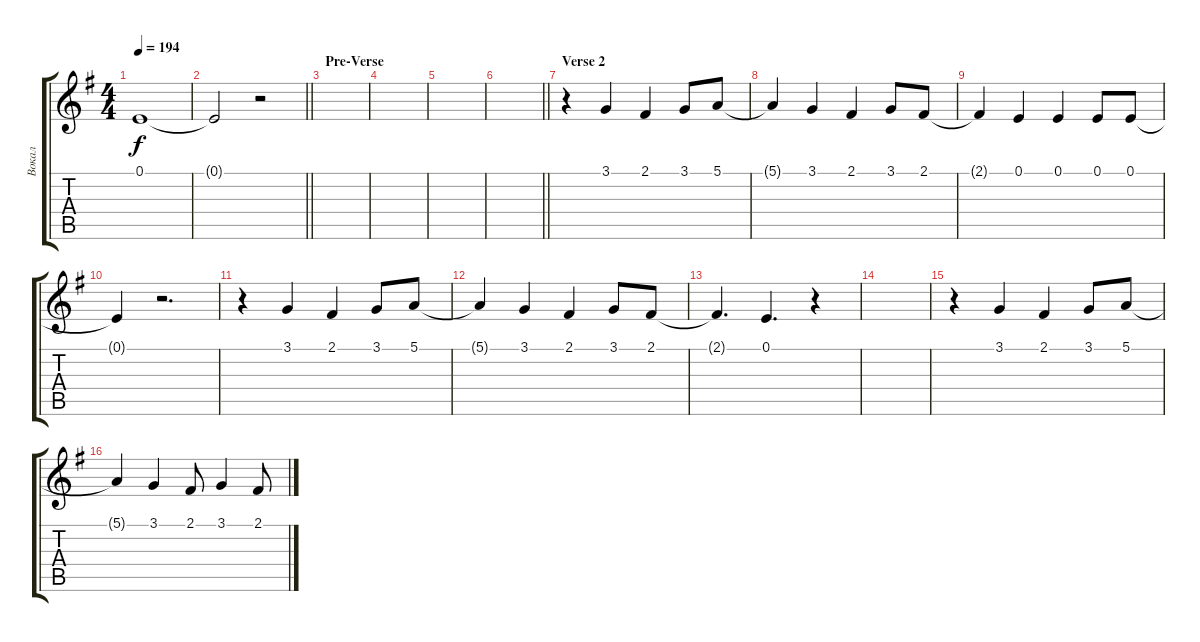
\track ("Вокал" "Вокал") {instrument trumpet}
\staff {score tabs}
\tuning (E4 B3 G3 D3 A2 E2) {hide}
\ts (4 4)
\tempo 194
\clef g2
\ks eminor
0.1{t}.1{dy f} |
\barLineRight lightlight
0.1{t}.2 r.2 |
\section ("" "Pre-Verse")
|
|
|
\barLineRight lightlight
|
\section ("" "Verse 2")
r.4 3.1.4 2.1.4 3.1.8 5.1.8 |
5.1{t}.4 3.1.4 2.1.4 3.1.8 2.1.8 |
2.1{t}.4 0.1.4 0.1.4 0.1.8 0.1.8 |
0.1{t}.4 r.2{d} |
r.4 3.1.4 2.1.4 3.1.8 5.1.8 |
5.1{t}.4 3.1.4 2.1.4 3.1.8 2.1.8 |
2.1{t}.4{d} 0.1.4{d} r.4 |
|
r.4 3.1.4 2.1.4 3.1.8 5.1.8 |
5.1{t}.4 3.1.4 2.1.8 3.1.4 2.1.8
